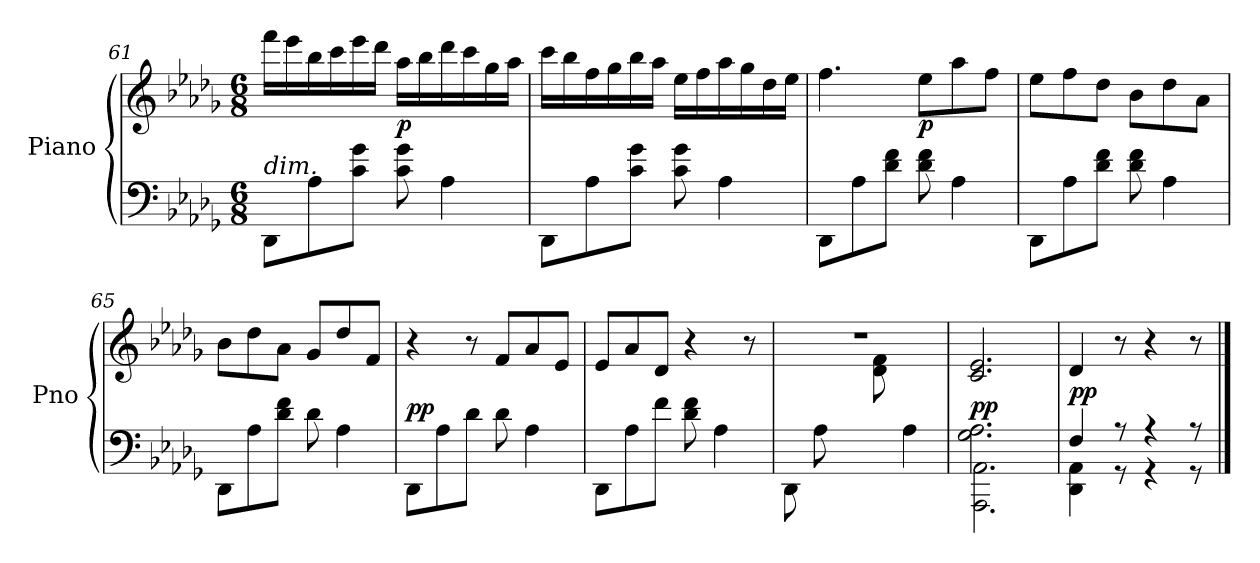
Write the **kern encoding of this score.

**kern	**kern	**dynam
*part1	*part1	*part1
*staff2	*staff1	*staff1/2
*I"Piano	*	*
*I'Pno	*	*
*clefF4	*clefG2	*
*k[b-e-a-d-g-]	*k[b-e-a-d-g-]	*
*M6/8	*M6/8	*
=61	=61	=61
!LO:TX:a:i:t=dim.	!	!
8DD-\L	16fff\LL	.
.	16eee-\	.
8A-\	16bb-\	.
.	16ccc\	.
8c\ 8g-\J	16eee-\	.
.	16ddd-\JJ	.
!	!	!LO:DY:b
8c\ 8g-\	16aa-\LL	p
.	16bb-\	.
4A-\	16ddd-\	.
.	16ccc\	.
.	16gg-\	.
.	16aa-\JJ	.
!!LO:LB:g=z
=62	=62	=62
8DD-\L	16ccc\LL	.
.	16bb-\	.
8A-\	16ff\	.
.	16gg-\	.
8c\ 8g-\J	16bb-\	.
.	16aa-\JJ	.
8c\ 8g-\	16ee-\LL	.
.	16ff\	.
4A-\	16aa-\	.
.	16gg-\	.
.	16dd-\	.
.	16ee-\JJ	.
=63	=63	=63
8DD-\L	4.ff\	.
8A-\	.	.
8d-\ 8f\J	.	.
!	!	!LO:DY:b
8d-\ 8f\	8ee-\L	p
4A-\	8aa-\	.
.	8ff\J	.
=64	=64	=64
8DD-\L	8ee-\L	.
8A-\	8ff\	.
8d-\ 8f\J	8dd-\J	.
8d-\ 8f\	8b-\L	.
4A-\	8dd-\	.
.	8a-\J	.
=65	=65	=65
8DD-\L	8b-\L	.
8A-\	8dd-\	.
8d-\ 8f\J	8a-\J	.
8d-\	8g-/L	.
4A-\	8dd-/	.
.	8f/J	.
!!LO:LB:g=z
=66	=66	=66
!	!	!LO:DY:a=2
8DD-\L	4r	pp
8A-\	.	.
8d-\J	8r	.
8d-\	8f/L	.
4A-\	8a-/	.
.	8e-/J	.
=67	=67	=67
8DD-\L	8e-/L	.
8A-\	8a-/	.
8f\J	8d-/J	.
8d-\ 8f\	4r	.
4A-\	.	.
.	8r	.
=68	=68	=68
*	*^	*
8DD-\L	2.r	4ryy	.
8A-\	.	.	.
4ryy	.	8d-\ 8f\J	.
.	.	8d-\ 8f\	.
4A-\	.	4ryy	.
=69	=69	=69	=69
*^	*	*	*
!	!	!	!	!LO:DY:a=2
*	*	*v	*v	*
2.G-\ 2.A-\	2.AAA-\ 2.AA-\	2.c/ 2.e-/	pp
=70	=70	=70	=70
!	!	!	!LO:DY:a=2
4F/	4DD-\ 4AA-\	4d-/	pp
8r	8r	8r	.
4r	4r	4r	.
8r	8r	8r	.
*v	*v	*	*
==	==	==
*-	*-	*-
